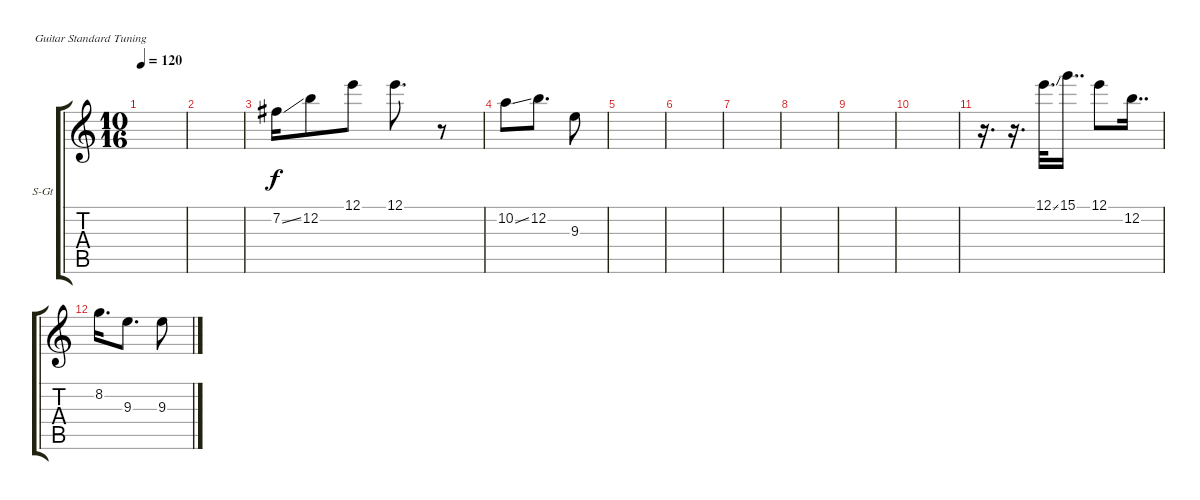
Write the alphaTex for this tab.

\defaultSystemsLayout 4
\bracketExtendMode groupsimilarinstruments
\firstSystemTrackNameOrientation horizontal
\otherSystemsTrackNameOrientation horizontal
\track ("Steel Guitar" "S-Gt") {instrument acousticguitarsteel}
\staff {score tabs}
\tuning (E4 B3 G3 D3 A2 E2)
\ts (10 16)
\tempo 120
\clef g2
\scale
0.485477
\ks c
|
\scale
0.257261 |
\scale
0.257261 7.2{ss}.16 12.2.8 12.1.8 12.1.8{d} r.8 |
\scale
0.333333 10.2{ss}.8 12.2.8{d} 9.3.8 |
\scale
0.333333 |
\scale
0.333333 |
\scale
0.333333 |
\scale
0.333333 |
\scale
0.333333 |
\scale
0.333333 |
\scale
0.333333 r.16{d} r.16{d} 12.1{ss}.32{d} 15.1.16{dd} 12.1.8 12.2.16{dd} |
\scale
0.333333 8.2.16{d} 9.3.8{d} 9.3.8 |
\scale
0.333333 |
\scale
0.333333 |
\scale
0.333333 |
\scale
0.333333
